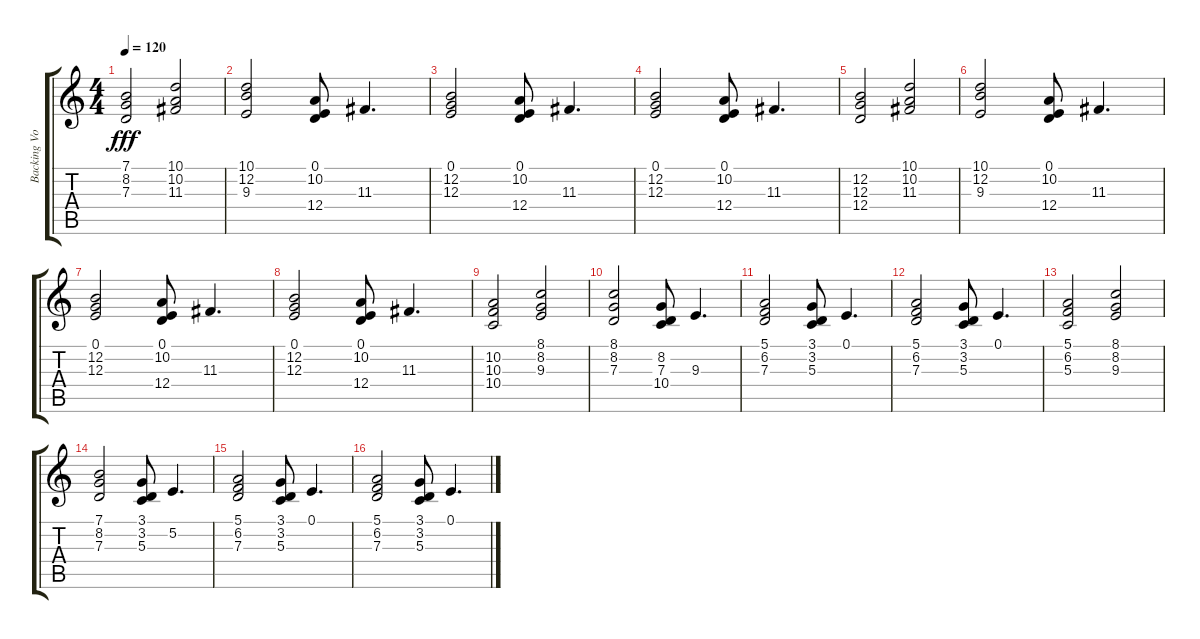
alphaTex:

\track ("Backing Vocals" "Backing Vo") {instrument choiraahs}
\staff {score tabs}
\tuning (E4 B3 G3 D3 A2 E2) {hide}
\ts (4 4)
\tempo 120
\clef g2
\ks c
(7.1 8.2 7.3).2{dy fff} (10.1 10.2 11.3).2 |
(10.1 12.2 9.3).2 (0.1 10.2 12.4).8 11.3.4{d} |
(0.1 12.2 12.3).2 (0.1 10.2 12.4).8 11.3.4{d} |
(0.1 12.2 12.3).2 (0.1 10.2 12.4).8 11.3.4{d} |
(12.2 12.3 12.4).2 (10.1 10.2 11.3).2 |
(10.1 12.2 9.3).2 (0.1 10.2 12.4).8 11.3.4{d} |
(0.1 12.2 12.3).2 (0.1 10.2 12.4).8 11.3.4{d} |
(0.1 12.2 12.3).2 (0.1 10.2 12.4).8 11.3.4{d} |
(10.2 10.3 10.4).2 (8.1 8.2 9.3).2 |
(8.1 8.2 7.3).2 (8.2 7.3 10.4).8 9.3.4{d} |
(5.1 6.2 7.3).2 (3.1 3.2 5.3).8 0.1.4{d} |
(5.1 6.2 7.3).2 (3.1 3.2 5.3).8 0.1.4{d} |
(5.1 6.2 5.3).2 (8.1 8.2 9.3).2 |
(7.1 8.2 7.3).2 (3.1 3.2 5.3).8 5.2.4{d} |
(5.1 6.2 7.3).2 (3.1 3.2 5.3).8 0.1.4{d} |
(5.1 6.2 7.3).2 (3.1 3.2 5.3).8 0.1.4{d}
